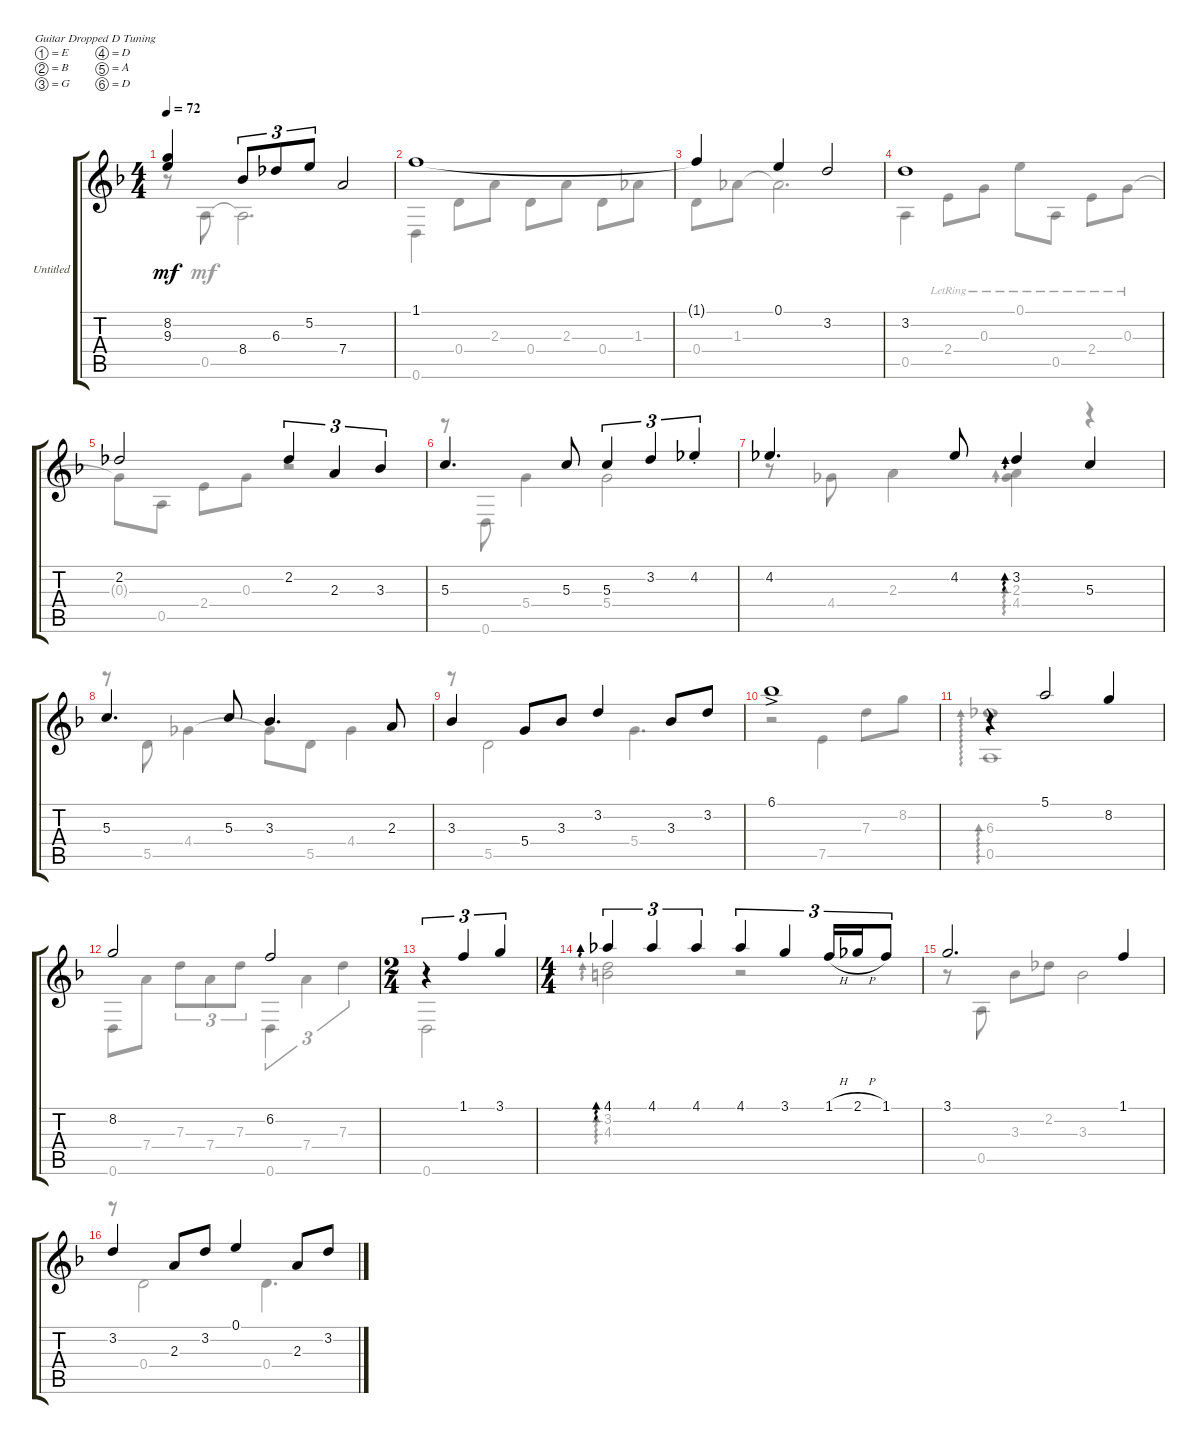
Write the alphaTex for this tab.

\bracketExtendMode groupsimilarinstruments
\firstSystemTrackNameOrientation horizontal
\otherSystemsTrackNameOrientation horizontal
\track ("Untitled" "Untitled") {instrument acousticguitarnylon}
\staff {score tabs}
\tuning (E4 B3 G3 D3 A2 D2)
\voice
\ts (4 4)
\tempo 72
\clef g2
\ks dminor
(8.2 9.3).4{dy mf} 8.4.8{tu (3 2)} 6.3.8{tu (3 2)} 5.2.8{tu (3 2)} 7.4.2 |
1.1.1 |
1.1{t}.4 0.1.4 3.2.2 |
3.2.1 |
2.2.2 2.2.4{tu (3 2)} 2.3.4{tu (3 2)} 3.3.4{tu (3 2)} |
5.3.4{d} 5.3.8 5.3.4{tu (3 2)} 3.2.4{tu (3 2)} 4.2{st}.4{tu (3 2)} |
4.2.4{d} 4.2.8 3.2.4{ad 0} 5.3.4 |
5.3.4{d} 5.3.8 3.3.4{d} 2.3.8 |
3.3.4 5.4.8 3.3.8 3.2.4 3.3.8 3.2.8 |
6.1{ac}.1 |
r.4{ad 0} 5.1.2 8.2.4 |
8.2.2 6.2.2 |
\ts (2 4)
r.4{tu (3 2)} 1.1.4{tu (3 2)} 3.1.4{tu (3 2)} |
\ts (4 4)
4.1.4{tu (3 2) ad 0} 4.1.4{tu (3 2)} 4.1.4{tu (3 2)} 4.1.4{tu (3 2)} 3.1.4{tu (3 2)} 1.1{h}.16{tu (3 2)} 2.1{h}.16{tu (3 2)} 1.1.8{tu (3 2)} |
3.1.2{d} 1.1.4 |
3.2.4 2.3.8 3.2.8 0.1.4 2.3.8 3.2.8
\voice
\clef g2
\ottava regular
\simile none
\ks dminor
r.8{dy mf} 0.5.8 0.5{t}.2{d} |
0.6.4 0.4.8 2.3.8 0.4.8 2.3.8 0.4.8 1.3.8 |
0.4.8 1.3.8 1.3{t}.2{d} |
0.5.4 2.4{lr}.8 0.3{lr}.8 0.1{lr}.8 0.5{lr}.8 2.4{lr}.8 0.3{lr}.8 |
0.3{t}.8 0.5.8 2.4.8 0.3.8 r.2 |
r.8 0.6.8 5.4.4 5.4.2 |
r.8 4.4.8 2.3.4 (2.3 4.4).4{ad 0} r.4 |
r.8 5.5.8 4.4.4 4.4{t}.8 5.5.8 4.4.4 |
r.8 5.5.2 5.4.4{d} |
r.2 7.5.4 7.3.8 8.2.8 |
(6.3 0.5).1{ad 0} |
0.6.8 7.4.8 7.3.8{tu (3 2)} 7.4.8{tu (3 2)} 7.3.8{tu (3 2)} 0.6.4{tu (3 2)} 7.4.4{tu (3 2)} 7.3.4{tu (3 2)} |
0.6.2 |
(3.2 4.3).2{ad 0} r.2 |
r.8 0.5.8 3.3.8 2.2.8 3.3.2 |
r.8 0.4.2 0.4.4{d}
